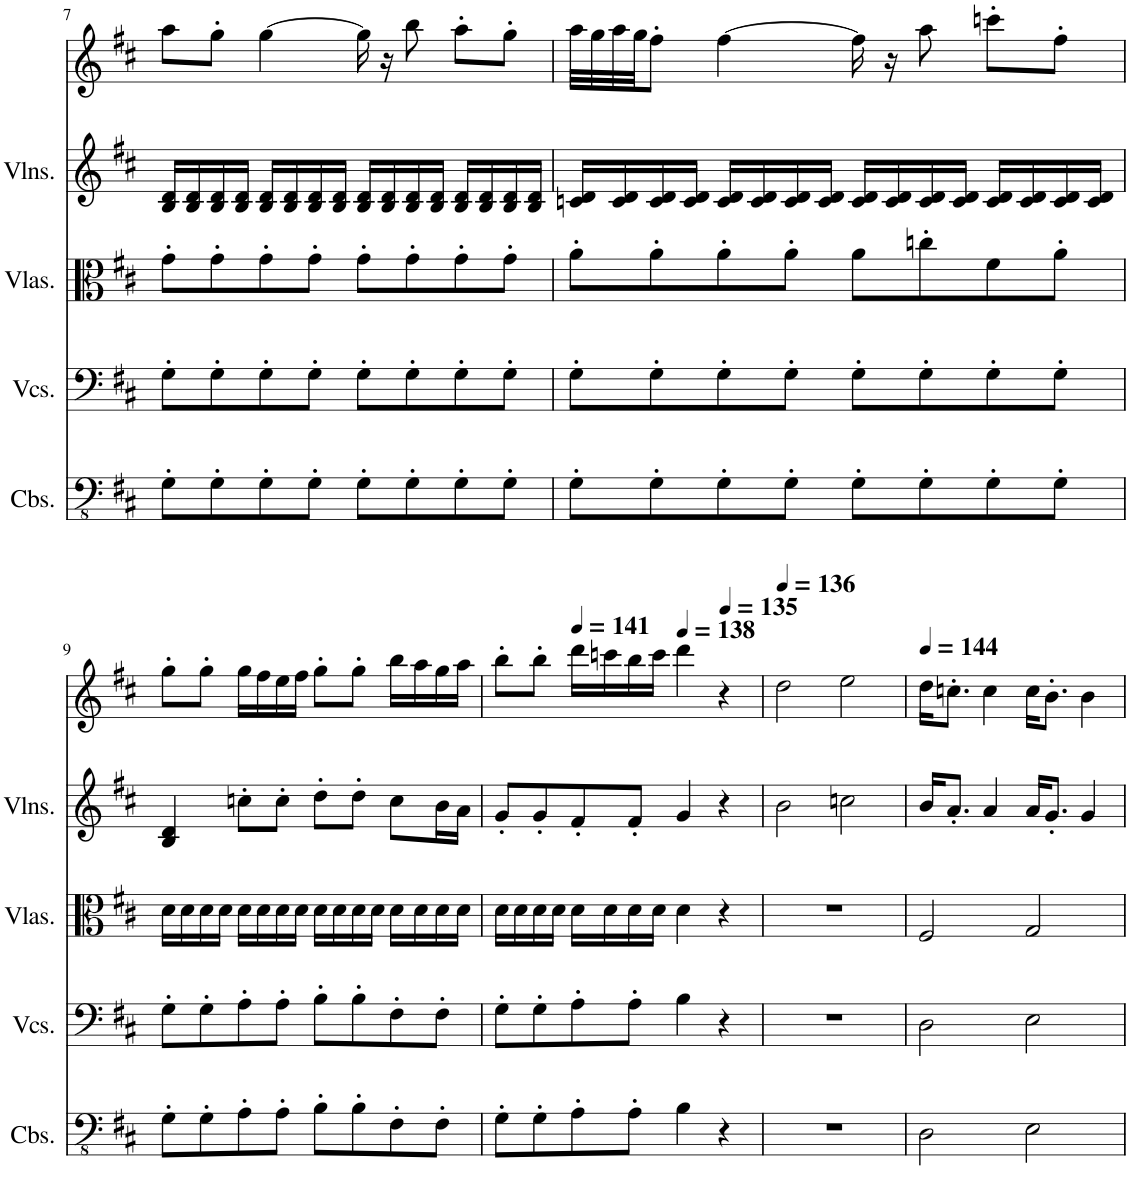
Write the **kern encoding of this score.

**kern	**kern	**kern	**kern	**kern
*part5	*part4	*part3	*part2	*part1
*staff5	*staff4	*staff3	*staff2	*staff1
*I"Contrabasses, Contrabass	*I"Violoncellos, Violoncello	*I"Violas, Viola	*I"Violins, Viola	*I"Violins, Viola
*I'Cbs.	*I'Vcs.	*I'Vlas.	*I'Vlns.	*
!!LO:PB:g=z
*clefFv4	*clefF4	*clefC3	*clefG2	*clefG2
*k[f#c#]	*k[f#c#]	*k[f#c#]	*k[f#c#]	*k[f#c#]
*M4/4	*M4/4	*M4/4	*M4/4	*M4/4
=7	=7	=7	=7	=7
8GG'\L	8G'\L	8g'\L	16B/ 16d/LL	8aa\L
.	.	.	16B/ 16d/	.
8GG'\	8G'\	8g'\	16B/ 16d/	8gg'\J
.	.	.	16B/ 16d/JJ	.
8GG'\	8G'\	8g'\	16B/ 16d/LL	[4gg\
.	.	.	16B/ 16d/	.
8GG'\J	8G'\J	8g'\J	16B/ 16d/	.
.	.	.	16B/ 16d/JJ	.
8GG'\L	8G'\L	8g'\L	16B/ 16d/LL	16gg\]
.	.	.	16B/ 16d/	16r
8GG'\	8G'\	8g'\	16B/ 16d/	8bb\
.	.	.	16B/ 16d/JJ	.
8GG'\	8G'\	8g'\	16B/ 16d/LL	8aa'\L
.	.	.	16B/ 16d/	.
8GG'\J	8G'\J	8g'\J	16B/ 16d/	8gg'\J
.	.	.	16B/ 16d/JJ	.
=8	=8	=8	=8	=8
8GG'\L	8G'\L	8a'\L	16cn/ 16d/LL	32aa\LLL
.	.	.	.	32gg\
.	.	.	16c/ 16d/	32aa\
.	.	.	.	32gg\JJ
8GG'\	8G'\	8a'\	16c/ 16d/	8ff#'\J
.	.	.	16c/ 16d/JJ	.
8GG'\	8G'\	8a'\	16c/ 16d/LL	[4ff#\
.	.	.	16c/ 16d/	.
8GG'\J	8G'\J	8a'\J	16c/ 16d/	.
.	.	.	16c/ 16d/JJ	.
8GG'\L	8G'\L	8a\L	16c/ 16d/LL	16ff#\]
.	.	.	16c/ 16d/	16r
8GG'\	8G'\	8ccn'\	16c/ 16d/	8aa\
.	.	.	16c/ 16d/JJ	.
8GG'\	8G'\	8f#\	16c/ 16d/LL	8cccn'\L
.	.	.	16c/ 16d/	.
8GG'\J	8G'\J	8a'\J	16c/ 16d/	8ff#'\J
.	.	.	16c/ 16d/JJ	.
!!LO:LB:g=z
=9	=9	=9	=9	=9
8GG'\L	8G'\L	16d\LL	4B/ 4d/	8gg'\L
.	.	16d\	.	.
8GG'\	8G'\	16d\	.	8gg'\J
.	.	16d\JJ	.	.
8AA'\	8A'\	16d\LL	8ccn'\L	16gg\LL
.	.	16d\	.	16ff#\
8AA'\J	8A'\J	16d\	8cc'\J	16ee\
.	.	16d\JJ	.	16ff#\JJ
8BB'\L	8B'\L	16d\LL	8dd'\L	8gg'\L
.	.	16d\	.	.
8BB'\	8B'\	16d\	8dd'\J	8gg'\J
.	.	16d\JJ	.	.
8FF#'\	8F#'\	16d\LL	8cc\L	16bb\LL
.	.	16d\	.	16aa\
8FF#'\J	8F#'\J	16d\	16b\L	16gg\
.	.	16d\JJ	16a\JJ	16aa\JJ
=10	=10	=10	=10	=10
8GG'\L	8G'\L	16d\LL	8g'/L	8bb'\L
.	.	16d\	.	.
8GG'\	8G'\	16d\	8g'/	8bb'\J
.	.	16d\JJ	.	.
*	*	*	*	*MM141
8AA'\	8A'\	16d\LL	8f#'/	16ddd\LL
.	.	16d\	.	16cccn\
8AA'\J	8A'\J	16d\	8f#'/J	16bb\
.	.	16d\JJ	.	16ccc\JJ
*	*	*	*	*MM138
4BB\	4B\	4d\	4g/	4ddd\
*	*	*	*	*MM135
4r	4r	4r	4r	4r
=11	=11	=11	=11	=11
*	*	*	*	*MM136
1r	1r	1r	2b\	2dd\
.	.	.	2ccn\	2ee\
=12	=12	=12	=12	=12
*	*	*	*	*MM144
2DD\	2D\	2F#/	16b/KL	16dd\KL
.	.	.	8.a'/J	8.ccn'\J
.	.	.	4a/	4cc\
2EE\	2E\	2G/	16a/KL	16cc\KL
.	.	.	8.g'/J	8.b'\J
.	.	.	4g/	4b\
=	=	=	=	=
*-	*-	*-	*-	*-
